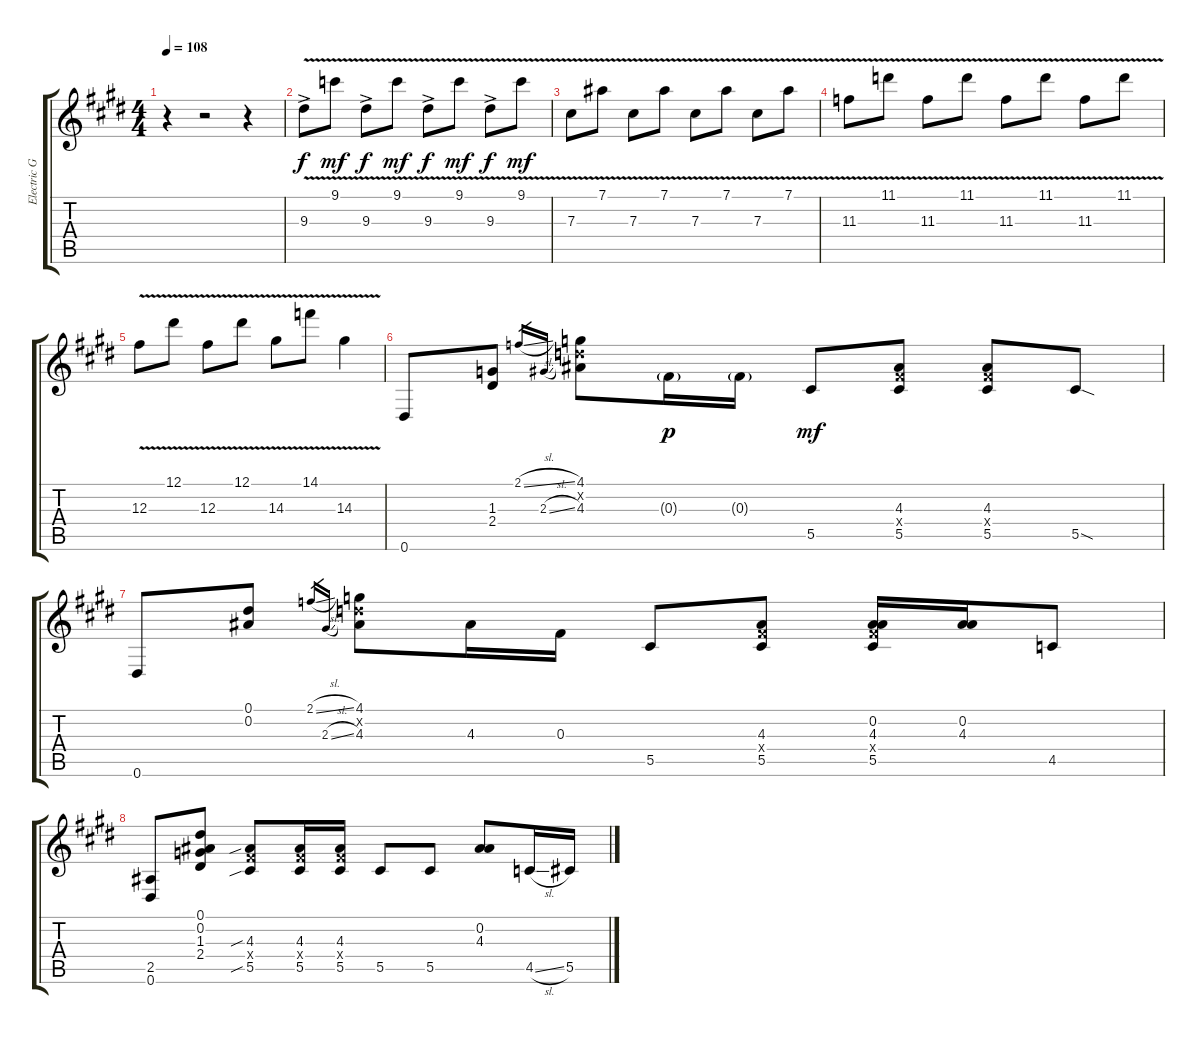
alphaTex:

\track ("Electric Guitar 1" "Electric G") {instrument electricguitarclean}
\staff {score tabs}
\tuning (Eb4 Bb3 Gb3 Db3 Ab2 Eb2) {hide}
\ts (4 4)
\tempo 108
\clef g2
\ks e
r.4{dy f instrument electricguitarclean} r.2 r.4 |
\ks c#minor
9.3{v ac}.8 9.1{v}.8{dy mf} 9.3{v ac}.8{dy f} 9.1{v}.8{dy mf} 9.3{v ac}.8{dy f} 9.1{v}.8{dy mf} 9.3{v ac}.8{dy f} 9.1{v}.8{dy mf} |
7.3{v}.8 7.1{v}.8 7.3{v}.8 7.1{v}.8 7.3{v}.8 7.1{v}.8 7.3{v}.8 7.1{v}.8 |
11.3{v}.8 11.1{v}.8 11.3{v}.8 11.1{v}.8 11.3{v}.8 11.1{v}.8 11.3{v}.8 11.1{v}.8 |
12.3{v}.8 12.1{v}.8 12.3{v}.8 12.1{v}.8 14.3{v}.8 14.1{v}.8 14.3{v}.4 |
\ks e
0.6.8 (1.3 2.4).8 2.1{sl}.16{gr} 2.3{sl}.16{gr} (4.1 4.2{x} 4.3).8 0.3{g}.16{dy p} 0.3{g}.16 5.5.8{dy mf} (4.3 5.4{x} 5.5).8 (4.3 5.4{x} 5.5).8 5.5{sod}.8 |
\ks c#minor
0.6.8 (0.1 0.2).8 2.1{sl}.16{gr} 2.3{sl}.16{gr} (4.1 4.2{x} 4.3).8 4.3.16 0.3.16 5.5.8 (4.3 5.4{x} 5.5).8 (0.2 4.3 5.4{x} 5.5).16 (0.2 4.3).16 4.5.8 |
(2.5 0.6).8 (0.1 0.2 1.3 2.4).8 (4.3{sib} 5.4{x} 5.5{sib}).8 (4.3 5.4{x} 5.5).16 (4.3 5.4{x} 5.5).16 5.5.8 5.5.8 (0.2 4.3).8 4.5{sl}.16 5.5.16
